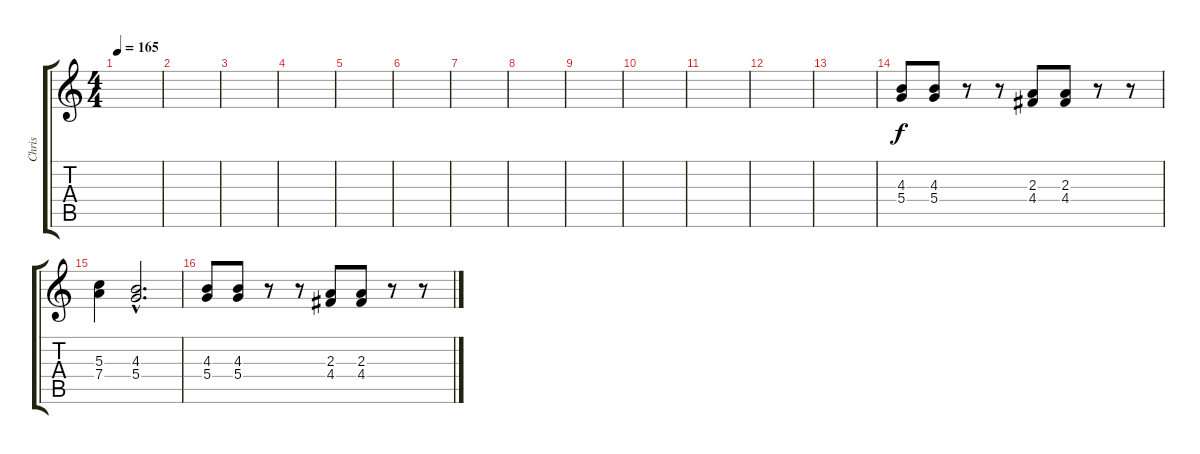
\track ("Chris" "Chris") {instrument acousticguitarnylon}
\staff {score tabs}
\tuning (E4 B3 G3 D3 A2 E2) {hide}
\ts (4 4)
\tempo 165
\clef g2
\ks c
|
|
|
|
|
|
|
|
|
|
|
|
|
(4.3 5.4).8 (4.3 5.4).8 r.8 r.8 (2.3 4.4).8 (2.3 4.4).8 r.8 r.8 |
(5.3 7.4).4 (4.3{hac} 5.4{hac}).2{d} |
(4.3 5.4).8 (4.3 5.4).8 r.8 r.8 (2.3 4.4).8 (2.3 4.4).8 r.8 r.8
